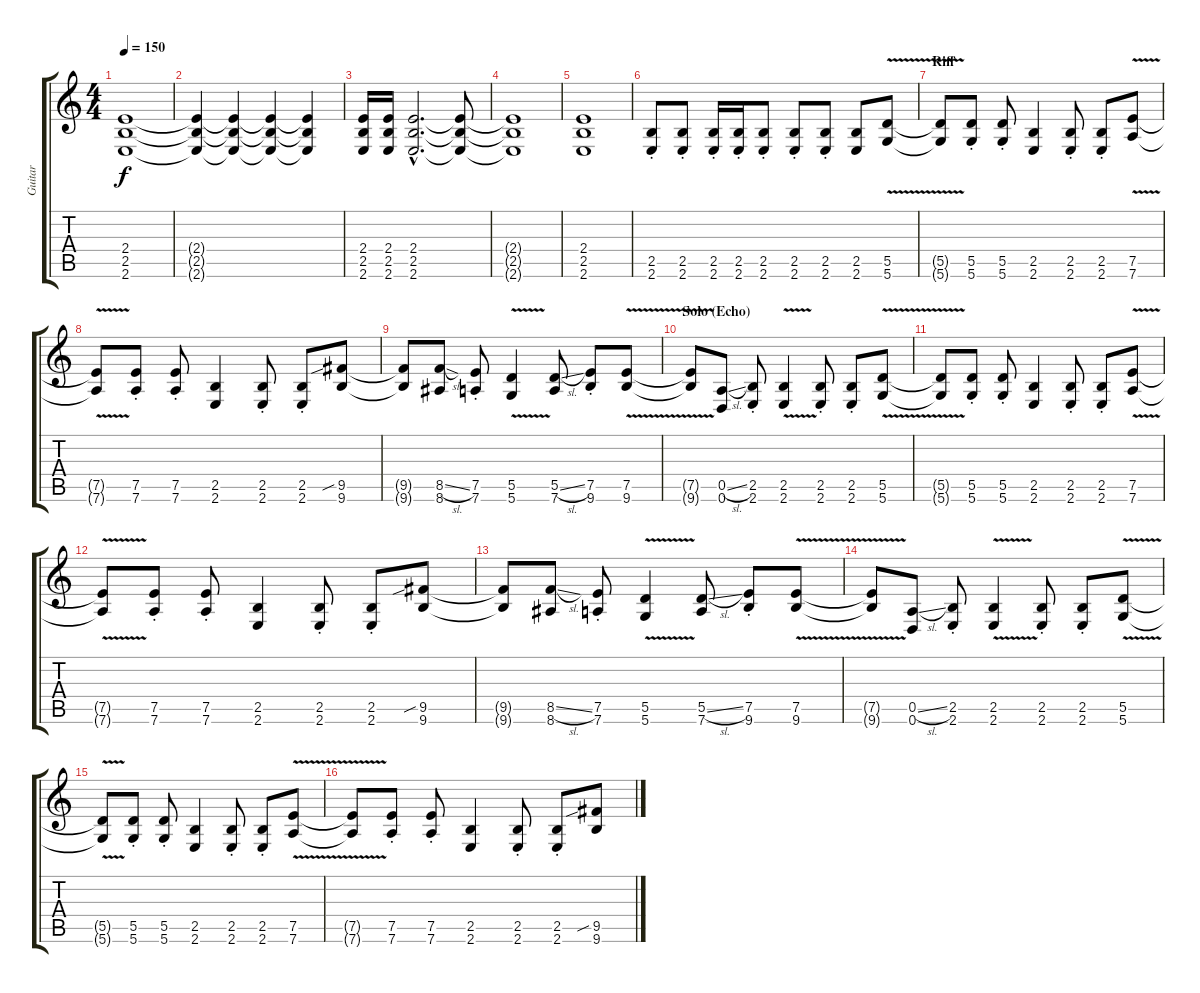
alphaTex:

\track ("Guitar " "Guitar ") {instrument distortionguitar}
\staff {score tabs}
\tuning (E4 B3 G3 D3 A2 D2) {hide}
\ts (4 4)
\tempo 150
\clef g2
\ks c
(2.4 2.5 2.6).1{dy f} |
(2.4{t} 2.5{t} 2.6{t}).4{volume 13} (2.4{t} 2.5{t} 2.6{t}).4{volume 11} (2.4{t} 2.5{t} 2.6{t}).4{volume 9} (2.4{t} 2.5{t} 2.6{t}).4{volume 7} |
(2.4 2.5 2.6).16{volume 15 instrument distortionguitar} (2.4 2.5 2.6).16 (2.4{hac} 2.5{hac} 2.6{hac}).2{d} (2.4{t} 2.5{t} 2.6{t}).8 |
(2.4{t} 2.5{t} 2.6{t}).1 |
(2.4 2.5 2.6).1 |
(2.5{st} 2.6).8{volume 15} (2.5{st} 2.6).8 (2.5{st} 2.6).16 (2.5{st} 2.6).16 (2.5{st} 2.6).8 (2.5{st} 2.6).8 (2.5{st} 2.6).8 (2.5 2.6).8 (5.5{v} 5.6{v}).8 |
\section ("" "Riff")
(5.5{t} 5.6{t}).8 (5.5{st} 5.6).8 (5.5{st} 5.6).8 (2.5 2.6).4 (2.5{st} 2.6).8 (2.5{st} 2.6).8 (7.5{v} 7.6{v}).8 |
(7.5{t} 7.6{t}).8 (7.5{st} 7.6).8 (7.5{st} 7.6).8 (2.5 2.6).4 (2.5{st} 2.6).8 (2.5{st} 2.6).8 (9.5{sib} 9.6).8 |
(9.5{t} 9.6{t}).8 (8.5{sl} 8.6).8 (7.5{st} 7.6).8 (5.5{v} 5.6{v}).4 (5.5{sl} 7.6).8 (7.5{st} 9.6).8 (7.5{v} 9.6{v}).8 |
\section ("" "Solo (Echo)")
(7.5{t} 9.6{t}).8 (0.5{sl} 0.6).8 (2.5{st} 2.6).8 (2.5{v} 2.6{v}).4 (2.5{st} 2.6).8 (2.5{st} 2.6).8 (5.5{v} 5.6{v}).8 |
(5.5{t} 5.6{t}).8 (5.5{st} 5.6).8 (5.5{st} 5.6).8 (2.5 2.6).4 (2.5{st} 2.6).8 (2.5{st} 2.6).8 (7.5{v} 7.6{v}).8 |
(7.5{t} 7.6{t}).8 (7.5{st} 7.6).8 (7.5{st} 7.6).8 (2.5 2.6).4 (2.5{st} 2.6).8 (2.5{st} 2.6).8 (9.5{sib} 9.6).8 |
(9.5{t} 9.6{t}).8 (8.5{sl} 8.6).8 (7.5{st} 7.6).8 (5.5{v} 5.6{v}).4 (5.5{sl} 7.6).8 (7.5{st} 9.6).8 (7.5{v} 9.6{v}).8 |
(7.5{t} 9.6{t}).8 (0.5{sl} 0.6).8 (2.5{st} 2.6).8 (2.5{v} 2.6{v}).4 (2.5{st} 2.6).8 (2.5{st} 2.6).8 (5.5{v} 5.6{v}).8 |
(5.5{t} 5.6{t}).8 (5.5{st} 5.6).8 (5.5{st} 5.6).8 (2.5 2.6).4 (2.5{st} 2.6).8 (2.5{st} 2.6).8 (7.5{v} 7.6{v}).8 |
(7.5{t} 7.6{t}).8 (7.5{st} 7.6).8 (7.5{st} 7.6).8 (2.5 2.6).4 (2.5{st} 2.6).8 (2.5{st} 2.6).8 (9.5{sib} 9.6).8
